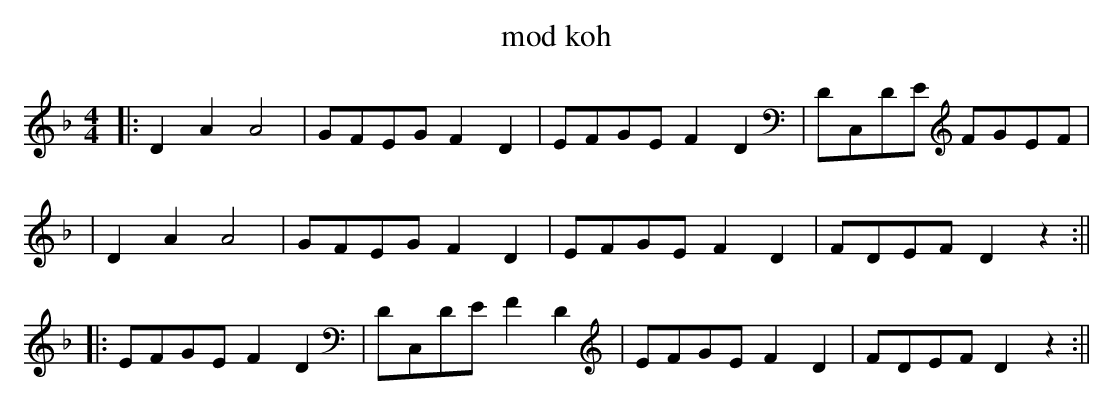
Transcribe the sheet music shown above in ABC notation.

X:1
T: mod koh
M: 4/4
L: 1/8
K: Dmin
|:D2A2 A4|GFEG F2D2|EFGE F2D2|DC,DE FGEF|
|D2A2 A4|GFEG F2D2|EFGE F2D2|FDEF D2z2:||
|:EFGE F2D2|DC,DE F2D2|EFGE F2D2|FDEF D2z2:||
